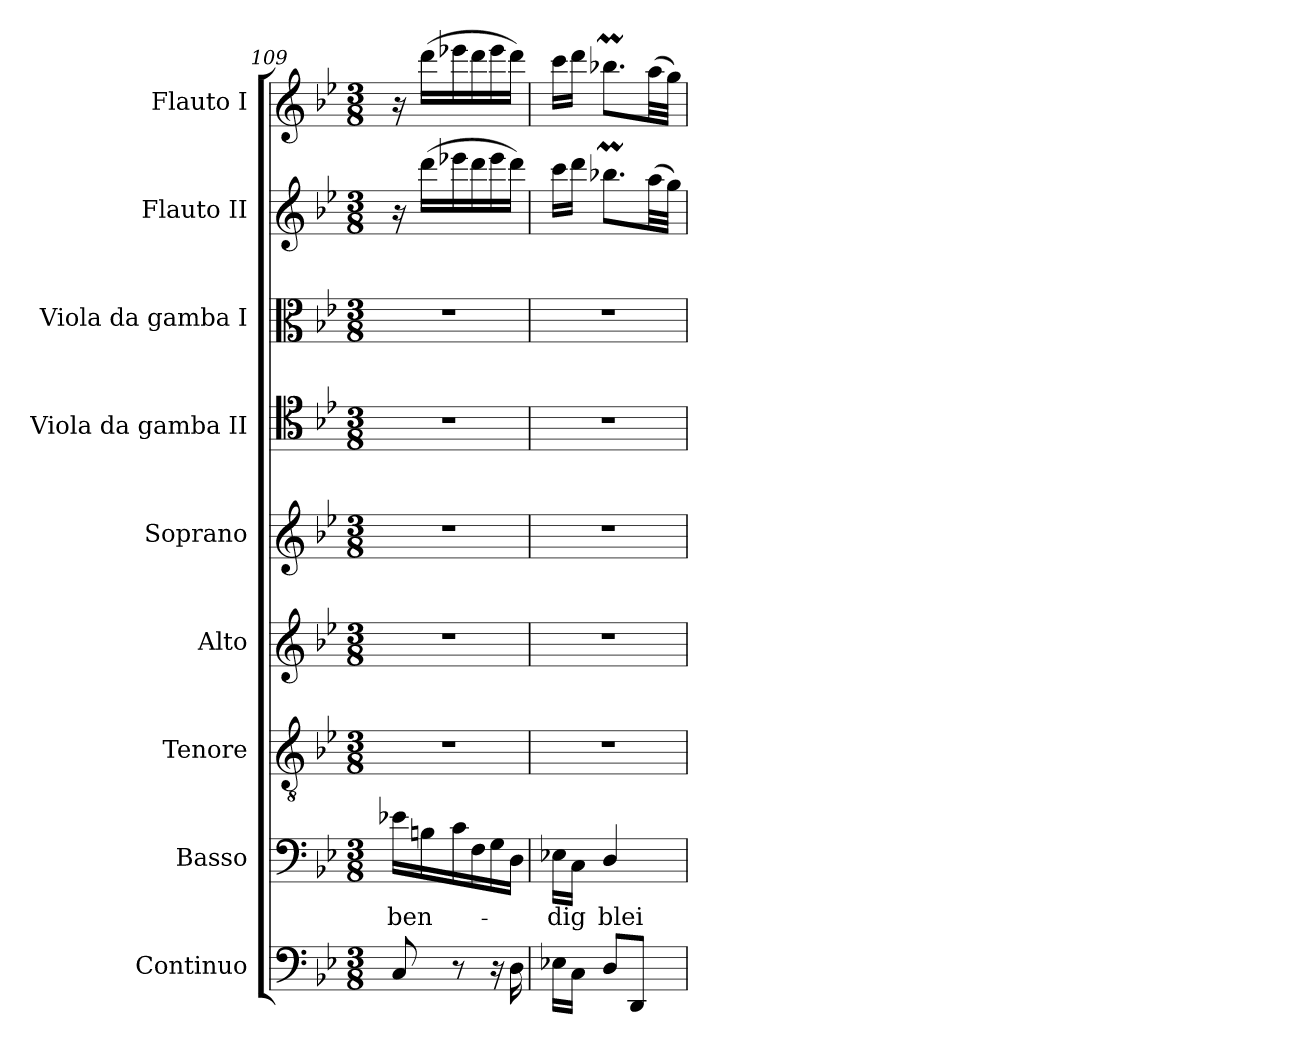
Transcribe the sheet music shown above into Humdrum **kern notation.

**kern	**kern	**text	**kern	**kern	**kern	**kern	**kern	**kern	**kern
*part9	*part8	*part8	*part7	*part6	*part5	*part4	*part3	*part2	*part1
*staff9	*staff8	*staff8	*staff7	*staff6	*staff5	*staff4	*staff3	*staff2	*staff1
*I"Continuo	*I"Basso	*	*I"Tenore	*I"Alto	*I"Soprano	*I"Viola da gamba II	*I"Viola da gamba I	*I"Flauto II	*I"Flauto I
*clefF4	*clefF4	*	*clefGv2	*clefG2	*clefG2	*clefC4	*clefC3	*clefG2	*clefG2
*	*	*	*ITrd7c12	*	*	*	*	*	*
*k[b-e-]	*k[b-e-]	*	*k[b-e-]	*k[b-e-]	*k[b-e-]	*k[b-e-]	*k[b-e-]	*k[b-e-]	*k[b-e-]
*B-:	*B-:	*	*B-:	*B-:	*B-:	*B-:	*B-:	*B-:	*B-:
*M3/8	*M3/8	*	*M3/8	*M3/8	*M3/8	*M3/8	*M3/8	*M3/8	*M3/8
=109	=109	=109	=109	=109	=109	=109	=109	=109	=109
!	!	!LO:LY:b:color=#000000	!LO:N:vis=1	!LO:N:vis=1	!LO:N:vis=1	!LO:N:vis=1	!LO:N:vis=1	!	!
8Ci/	16e-Xi\LL	-ben-	4.r	4.r	4.r	4.r	4.r	16r	16r
.	16Bni\	.	.	.	.	.	.	(16dddi\LL	(16dddi\LL
8r	16ci\	.	.	.	.	.	.	16eee-Xi\	16eee-Xi\
.	16Fi\	.	.	.	.	.	.	16dddi\	16dddi\
16r	16Gi\	.	.	.	.	.	.	16eee-i\	16eee-i\
16Di\	16Di\JJ	.	.	.	.	.	.	16dddi\JJ)	16dddi\JJ)
=110	=110	=110	=110	=110	=110	=110	=110	=110	=110
!	!	!LO:LY:b:color=#000000	!LO:N:vis=1	!LO:N:vis=1	!LO:N:vis=1	!LO:N:vis=1	!LO:N:vis=1	!	!
16E-Xi\LL	16E-Xi\LL	-dig	4.r	4.r	4.r	4.r	4.r	16ccci\LL	16ccci\LL
16Ci\JJ	16Ci\JJ	.	.	.	.	.	.	16dddi\JJ	16dddi\JJ
!	!	!LO:LY:b:color=#000000	!	!	!	!	!	!	!
8Di/L	4Di/	blei-	.	.	.	.	.	8.bb-XMi\L	8.bb-XMi\L
8DDi/J	.	.	.	.	.	.	.	.	.
.	.	.	.	.	.	.	.	(32aai\LL	(32aai\LL
.	.	.	.	.	.	.	.	32ggi\JJJ)	32ggi\JJJ)
=	=	=	=	=	=	=	=	=	=
*-	*-	*-	*-	*-	*-	*-	*-	*-	*-
